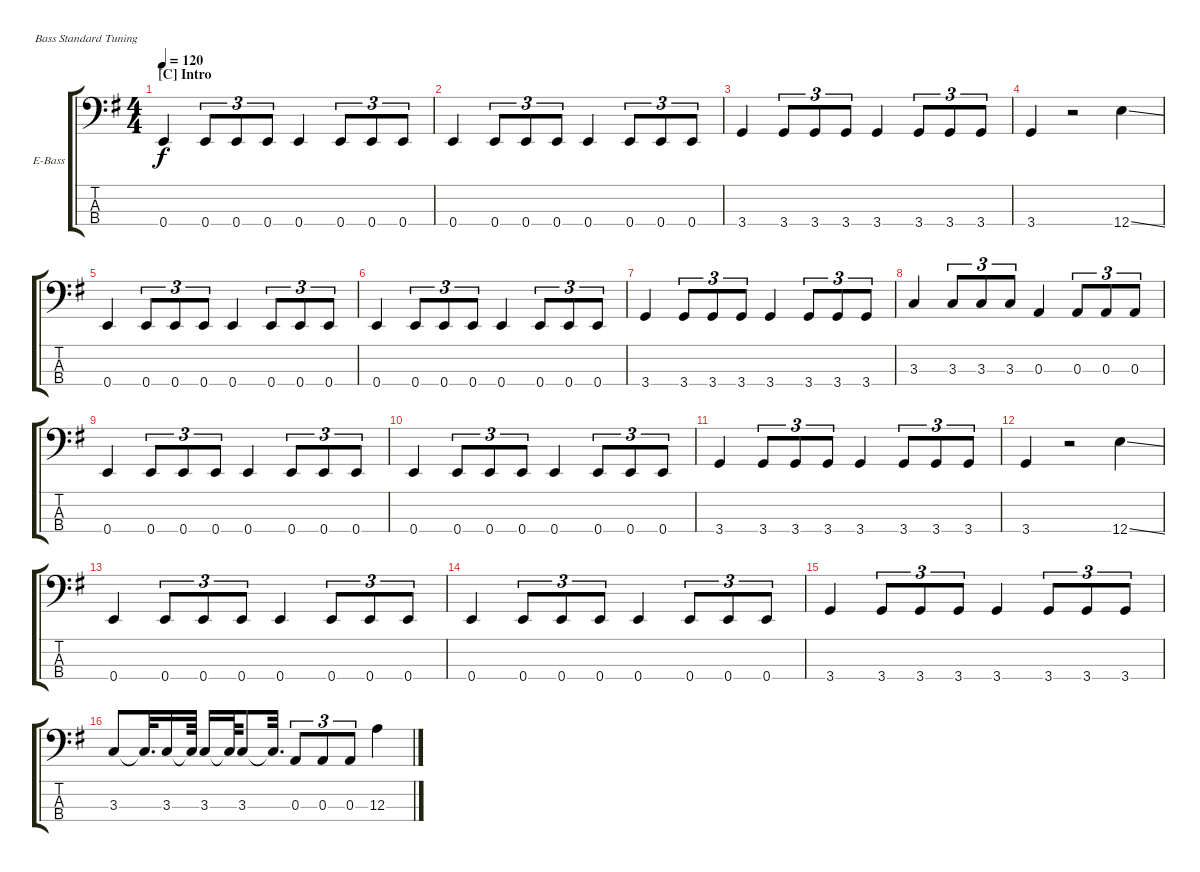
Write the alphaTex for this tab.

\defaultSystemsLayout 4
\bracketExtendMode groupsimilarinstruments
\firstSystemTrackNameOrientation horizontal
\otherSystemsTrackNameOrientation horizontal
\track ("Electric Bass" "E-Bass") {multiBarRest instrument electricbasspick}
\staff {score tabs}
\tuning (G2 D2 A1 E1)
\ts (4 4)
\section ("C" "Intro")
\tempo 120
\clef f4
\ks g
0.4.4{dy f} 0.4.8{tu (3 2)} 0.4.8{tu (3 2)} 0.4.8{tu (3 2)} 0.4.4 0.4.8{tu (3 2)} 0.4.8{tu (3 2)} 0.4.8{tu (3 2)} |
0.4.4 0.4.8{tu (3 2)} 0.4.8{tu (3 2)} 0.4.8{tu (3 2)} 0.4.4 0.4.8{tu (3 2)} 0.4.8{tu (3 2)} 0.4.8{tu (3 2)} |
3.4.4 3.4.8{tu (3 2)} 3.4.8{tu (3 2)} 3.4.8{tu (3 2)} 3.4.4 3.4.8{tu (3 2)} 3.4.8{tu (3 2)} 3.4.8{tu (3 2)} |
3.4.4 r.2 12.4{ss}.4 |
0.4.4 0.4.8{tu (3 2)} 0.4.8{tu (3 2)} 0.4.8{tu (3 2)} 0.4.4 0.4.8{tu (3 2)} 0.4.8{tu (3 2)} 0.4.8{tu (3 2)} |
0.4.4 0.4.8{tu (3 2)} 0.4.8{tu (3 2)} 0.4.8{tu (3 2)} 0.4.4 0.4.8{tu (3 2)} 0.4.8{tu (3 2)} 0.4.8{tu (3 2)} |
3.4.4 3.4.8{tu (3 2)} 3.4.8{tu (3 2)} 3.4.8{tu (3 2)} 3.4.4 3.4.8{tu (3 2)} 3.4.8{tu (3 2)} 3.4.8{tu (3 2)} |
3.3.4 3.3.8{tu (3 2)} 3.3.8{tu (3 2)} 3.3.8{tu (3 2)} 0.3.4 0.3.8{tu (3 2)} 0.3.8{tu (3 2)} 0.3.8{tu (3 2)} |
0.4.4 0.4.8{tu (3 2)} 0.4.8{tu (3 2)} 0.4.8{tu (3 2)} 0.4.4 0.4.8{tu (3 2)} 0.4.8{tu (3 2)} 0.4.8{tu (3 2)} |
0.4.4 0.4.8{tu (3 2)} 0.4.8{tu (3 2)} 0.4.8{tu (3 2)} 0.4.4 0.4.8{tu (3 2)} 0.4.8{tu (3 2)} 0.4.8{tu (3 2)} |
3.4.4 3.4.8{tu (3 2)} 3.4.8{tu (3 2)} 3.4.8{tu (3 2)} 3.4.4 3.4.8{tu (3 2)} 3.4.8{tu (3 2)} 3.4.8{tu (3 2)} |
3.4.4 r.2 12.4{ss}.4 |
0.4.4 0.4.8{tu (3 2)} 0.4.8{tu (3 2)} 0.4.8{tu (3 2)} 0.4.4 0.4.8{tu (3 2)} 0.4.8{tu (3 2)} 0.4.8{tu (3 2)} |
0.4.4 0.4.8{tu (3 2)} 0.4.8{tu (3 2)} 0.4.8{tu (3 2)} 0.4.4 0.4.8{tu (3 2)} 0.4.8{tu (3 2)} 0.4.8{tu (3 2)} |
3.4.4 3.4.8{tu (3 2)} 3.4.8{tu (3 2)} 3.4.8{tu (3 2)} 3.4.4 3.4.8{tu (3 2)} 3.4.8{tu (3 2)} 3.4.8{tu (3 2)} |
3.3.8 3.3{t}.32{d} 3.3.16 3.3{t}.64 3.3.16 3.3{t}.64 3.3.8 3.3{t}.32{d} 0.3.8{tu (3 2)} 0.3.8{tu (3 2)} 0.3.8{tu (3 2)} 12.3.4
